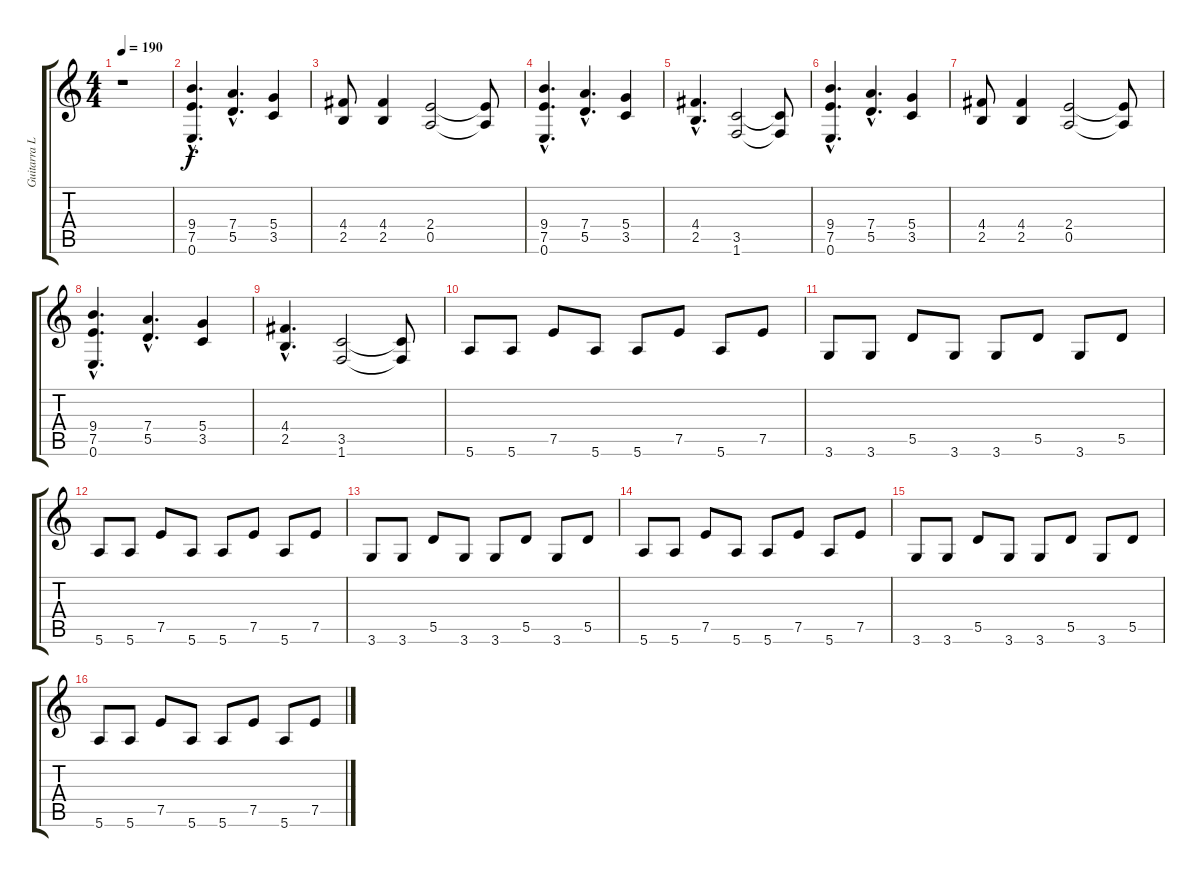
\track ("Guitarra Líder" "Guitarra L") {instrument distortionguitar}
\staff {score tabs}
\tuning (E4 B3 G3 D3 A2 E2) {hide}
\ts (4 4)
\tempo 190
\clef g2
\ks c
r.1{dy f} |
(9.4{hac} 7.5{hac} 0.6{hac}).4{d} (7.4{hac} 5.5{hac}).4{d} (5.4 3.5).4 |
(4.4 2.5).8 (4.4 2.5).4 (2.4 0.5).2 (2.4{t} 0.5{t}).8 |
(9.4{hac} 7.5{hac} 0.6{hac}).4{d} (7.4{hac} 5.5{hac}).4{d} (5.4 3.5).4 |
(4.4{hac} 2.5{hac}).4{d} (3.5 1.6).2 (3.5{t} 1.6{t}).8 |
(9.4{hac} 7.5{hac} 0.6{hac}).4{d} (7.4{hac} 5.5{hac}).4{d} (5.4 3.5).4 |
(4.4 2.5).8 (4.4 2.5).4 (2.4 0.5).2 (2.4{t} 0.5{t}).8 |
(9.4{hac} 7.5{hac} 0.6{hac}).4{d} (7.4{hac} 5.5{hac}).4{d} (5.4 3.5).4 |
(4.4{hac} 2.5{hac}).4{d} (3.5 1.6).2 (3.5{t} 1.6{t}).8 |
5.6.8 5.6.8 7.5.8 5.6.8 5.6.8 7.5.8 5.6.8 7.5.8 |
3.6.8 3.6.8 5.5.8 3.6.8 3.6.8 5.5.8 3.6.8 5.5.8 |
5.6.8 5.6.8 7.5.8 5.6.8 5.6.8 7.5.8 5.6.8 7.5.8 |
3.6.8 3.6.8 5.5.8 3.6.8 3.6.8 5.5.8 3.6.8 5.5.8 |
5.6.8 5.6.8 7.5.8 5.6.8 5.6.8 7.5.8 5.6.8 7.5.8 |
3.6.8 3.6.8 5.5.8 3.6.8 3.6.8 5.5.8 3.6.8 5.5.8 |
5.6.8 5.6.8 7.5.8 5.6.8 5.6.8 7.5.8 5.6.8 7.5.8
